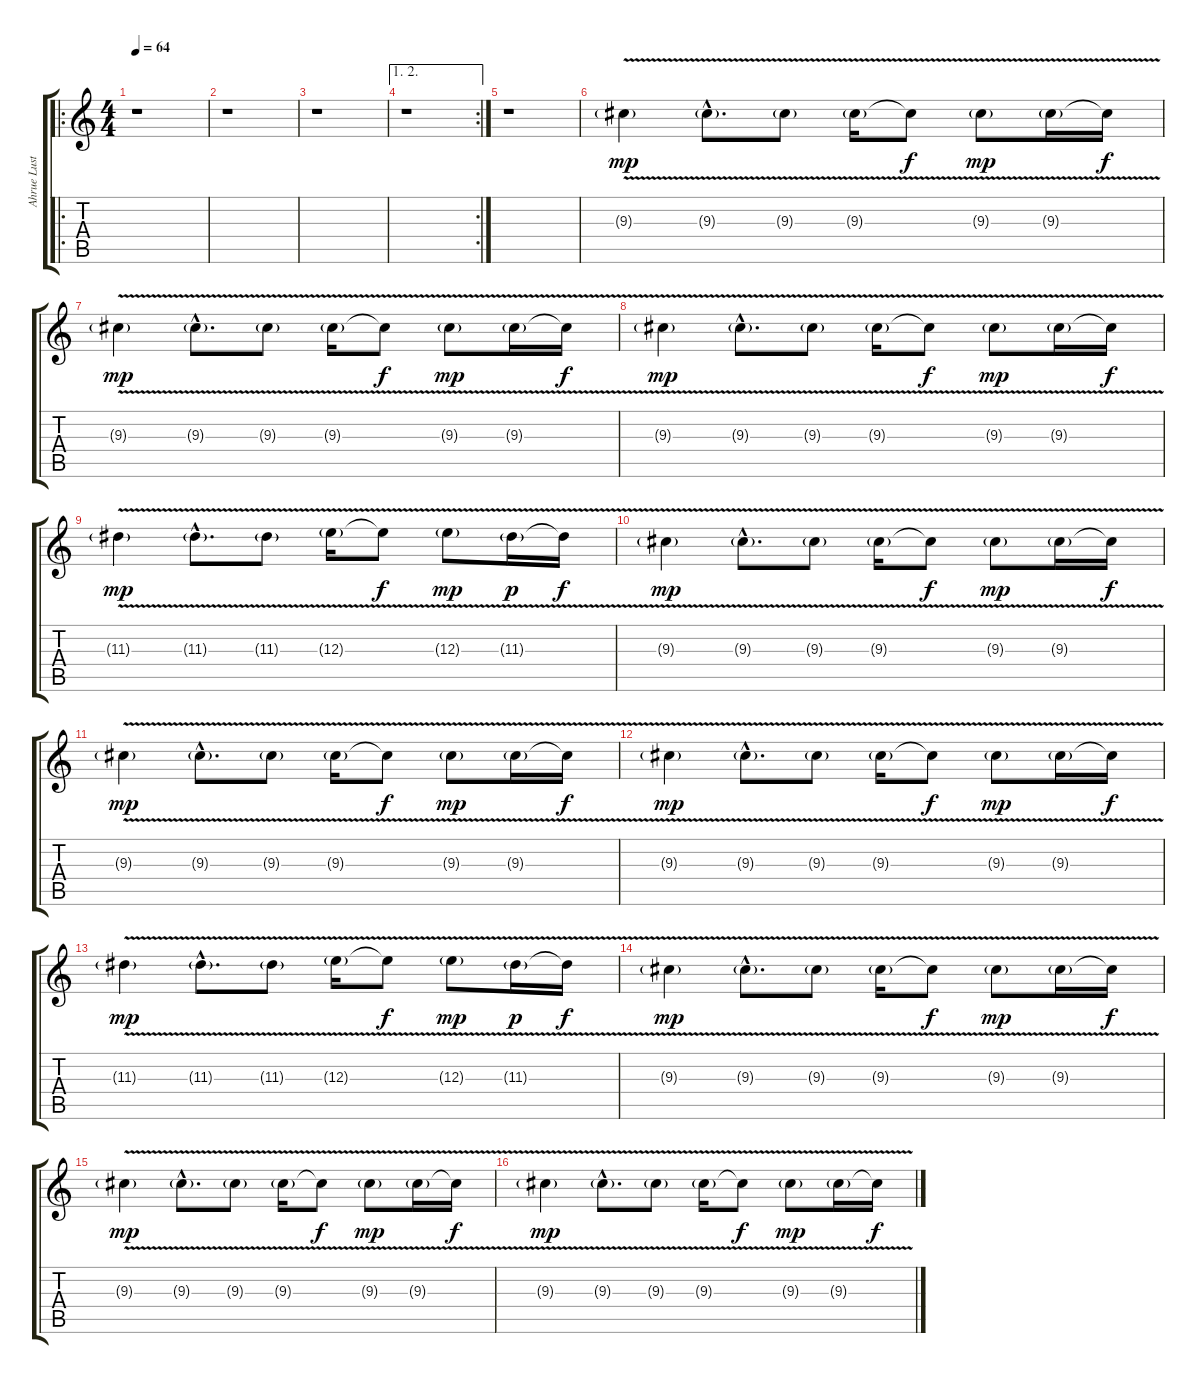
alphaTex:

\track ("Ahrue Luster" "Ahrue Lust") {instrument overdrivenguitar}
\staff {score tabs}
\tuning (Db4 Ab3 E3 B2 Gb2 B1) {hide}
\ro
\ts (4 4)
\tempo 64
\clef g2
\ks c
r.1{dy mp} |
r.1 |
r.1 |
\ae (1 2)
\rc 2
r.1 |
r.1{volume 16} |
9.3{v g}.4 9.3{v g hac}.8{d} 9.3{v g}.8 9.3{v g}.16 9.3{t}.8{dy f} 9.3{v g}.8{dy mp} 9.3{v g}.16 9.3{t}.16{dy f} |
9.3{v g}.4{dy mp} 9.3{v g hac}.8{d} 9.3{v g}.8 9.3{v g}.16 9.3{t}.8{dy f} 9.3{v g}.8{dy mp} 9.3{v g}.16 9.3{t}.16{dy f} |
9.3{v g}.4{dy mp} 9.3{v g hac}.8{d} 9.3{v g}.8 9.3{v g}.16 9.3{t}.8{dy f} 9.3{v g}.8{dy mp} 9.3{v g}.16 9.3{t}.16{dy f} |
11.3{v g}.4{dy mp} 11.3{v g hac}.8{d} 11.3{v g}.8 12.3{v g}.16 12.3{t}.8{dy f} 12.3{v g}.8{dy mp} 11.3{v g}.16{dy p} 11.3{t}.16{dy f} |
9.3{v g}.4{dy mp} 9.3{v g hac}.8{d} 9.3{v g}.8 9.3{v g}.16 9.3{t}.8{dy f} 9.3{v g}.8{dy mp} 9.3{v g}.16 9.3{t}.16{dy f} |
9.3{v g}.4{dy mp} 9.3{v g hac}.8{d} 9.3{v g}.8 9.3{v g}.16 9.3{t}.8{dy f} 9.3{v g}.8{dy mp} 9.3{v g}.16 9.3{t}.16{dy f} |
9.3{v g}.4{dy mp} 9.3{v g hac}.8{d} 9.3{v g}.8 9.3{v g}.16 9.3{t}.8{dy f} 9.3{v g}.8{dy mp} 9.3{v g}.16 9.3{t}.16{dy f} |
11.3{v g}.4{dy mp} 11.3{v g hac}.8{d} 11.3{v g}.8 12.3{v g}.16 12.3{t}.8{dy f} 12.3{v g}.8{dy mp} 11.3{v g}.16{dy p} 11.3{t}.16{dy f} |
9.3{v g}.4{dy mp} 9.3{v g hac}.8{d} 9.3{v g}.8 9.3{v g}.16 9.3{t}.8{dy f} 9.3{v g}.8{dy mp} 9.3{v g}.16 9.3{t}.16{dy f} |
9.3{v g}.4{dy mp} 9.3{v g hac}.8{d} 9.3{v g}.8 9.3{v g}.16 9.3{t}.8{dy f} 9.3{v g}.8{dy mp} 9.3{v g}.16 9.3{t}.16{dy f} |
9.3{v g}.4{dy mp} 9.3{v g hac}.8{d} 9.3{v g}.8 9.3{v g}.16 9.3{t}.8{dy f} 9.3{v g}.8{dy mp} 9.3{v g}.16 9.3{t}.16{dy f}
